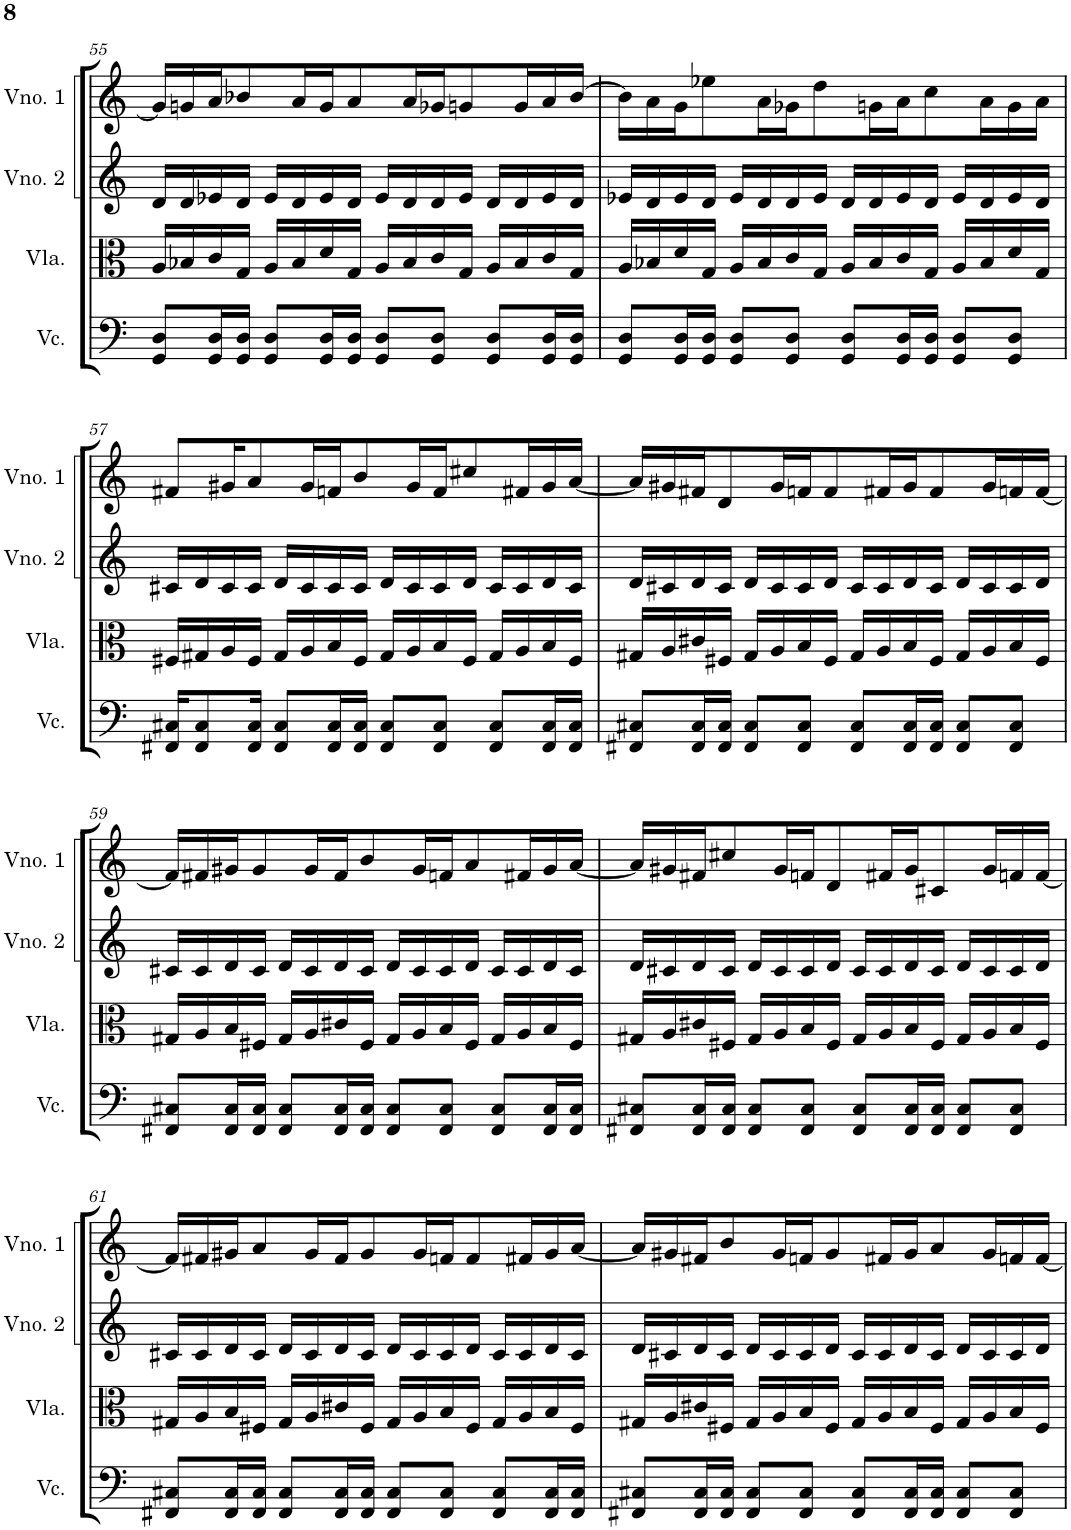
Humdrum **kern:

**kern	**kern	**kern	**kern
*part4	*part3	*part2	*part1
*staff4	*staff3	*staff2	*staff1
*I"Violoncelo	*I"Viola	*I"Violino 2	*I"Violino 1
*I'Vc.	*I'Vla.	*I'Vno. 2	*I'Vno. 1
!!LO:PB:g=z
*clefF4	*clefC3	*clefG2	*clefG2
*k[]	*k[]	*k[]	*k[]
*M4/4	*M4/4	*M4/4	*M4/4
=55	=55	=55	=55
8GG/ 8D/L	16A/LL	16d/LL	16g-/LL]
.	16B-X/	16d/	16gn/
16GG/ 16D/L	16c/	16e-X/	16a/J
16GG/ 16D/JJ	16G/JJ	16d/JJ	8b-X/
8GG/ 8D/L	16A/LL	16e-/LL	.
.	16B-/	16d/	16a/L
16GG/ 16D/L	16d/	16e-/	16g/J
16GG/ 16D/JJ	16G/JJ	16d/JJ	8a/
8GG/ 8D/L	16A/LL	16e-/LL	.
.	16B-/	16d/	16a/L
8GG/ 8D/J	16c/	16d/	16g-X/J
.	16G/JJ	16e-/JJ	8gn/
8GG/ 8D/L	16A/LL	16d/LL	.
.	16B-/	16d/	16g/L
16GG/ 16D/L	16c/	16e-/	16a/
16GG/ 16D/JJ	16G/JJ	16d/JJ	[16b-/JJ
=56	=56	=56	=56
8GG/ 8D/L	16A/LL	16e-X/LL	16b-\LL]
.	16B-X/	16d/	16a\
16GG/ 16D/L	16d/	16e-/	16g\J
16GG/ 16D/JJ	16G/JJ	16d/JJ	8ee-X\
8GG/ 8D/L	16A/LL	16e-/LL	.
.	16B-/	16d/	16a\L
8GG/ 8D/J	16c/	16d/	16g-X\J
.	16G/JJ	16e-/JJ	8dd\
8GG/ 8D/L	16A/LL	16d/LL	.
.	16B-/	16d/	16gn\L
16GG/ 16D/L	16c/	16e-/	16a\J
16GG/ 16D/JJ	16G/JJ	16d/JJ	8cc\
8GG/ 8D/L	16A/LL	16e-/LL	.
.	16B-/	16d/	16a\L
8GG/ 8D/J	16d/	16e-/	16g\
.	16G/JJ	16d/JJ	16a\JJ
!!LO:LB:g=z
=57	=57	=57	=57
16FF#X/ 16C#X/KL	16F#X/LL	16c#X/LL	8f#X/L
8FF#/ 8C#/	16G#X/	16d/	.
.	16A/	16c#/	16g#X/K
16FF#/ 16C#/Jk	16F#/JJ	16c#/JJ	8a/
8FF#/ 8C#/L	16G#/LL	16d/LL	.
.	16A/	16c#/	16g#/L
16FF#/ 16C#/L	16B/	16c#/	16fn/J
16FF#/ 16C#/JJ	16F#/JJ	16c#/JJ	8b/
8FF#/ 8C#/L	16G#/LL	16d/LL	.
.	16A/	16c#/	16g#/L
8FF#/ 8C#/J	16B/	16c#/	16f/J
.	16F#/JJ	16d/JJ	8cc#X/
8FF#/ 8C#/L	16G#/LL	16c#/LL	.
.	16A/	16c#/	16f#X/L
16FF#/ 16C#/L	16B/	16d/	16g#/
16FF#/ 16C#/JJ	16F#/JJ	16c#/JJ	[16a/JJ
=58	=58	=58	=58
8FF#X/ 8C#X/L	16G#X/LL	16d/LL	16a/LL]
.	16A/	16c#X/	16g#X/
16FF#/ 16C#/L	16c#X/	16d/	16f#X/J
16FF#/ 16C#/JJ	16F#X/JJ	16c#/JJ	8d/
8FF#/ 8C#/L	16G#/LL	16d/LL	.
.	16A/	16c#/	16g#/L
8FF#/ 8C#/J	16B/	16c#/	16fn/J
.	16F#/JJ	16d/JJ	8f/
8FF#/ 8C#/L	16G#/LL	16c#/LL	.
.	16A/	16c#/	16f#X/L
16FF#/ 16C#/L	16B/	16d/	16g#/J
16FF#/ 16C#/JJ	16F#/JJ	16c#/JJ	8f#/
8FF#/ 8C#/L	16G#/LL	16d/LL	.
.	16A/	16c#/	16g#/L
8FF#/ 8C#/J	16B/	16c#/	16fn/
.	16F#/JJ	16d/JJ	[16f/JJ
!!LO:LB:g=z
=59	=59	=59	=59
8FF#X/ 8C#X/L	16G#X/LL	16c#X/LL	16f/LL]
.	16A/	16c#/	16f#X/
16FF#/ 16C#/L	16B/	16d/	16g#X/J
16FF#/ 16C#/JJ	16F#X/JJ	16c#/JJ	8g#/
8FF#/ 8C#/L	16G#/LL	16d/LL	.
.	16A/	16c#/	16g#/L
16FF#/ 16C#/L	16c#X/	16d/	16f#/J
16FF#/ 16C#/JJ	16F#/JJ	16c#/JJ	8b/
8FF#/ 8C#/L	16G#/LL	16d/LL	.
.	16A/	16c#/	16g#/L
8FF#/ 8C#/J	16B/	16c#/	16fn/J
.	16F#/JJ	16d/JJ	8a/
8FF#/ 8C#/L	16G#/LL	16c#/LL	.
.	16A/	16c#/	16f#X/L
16FF#/ 16C#/L	16B/	16d/	16g#/
16FF#/ 16C#/JJ	16F#/JJ	16c#/JJ	[16a/JJ
=60	=60	=60	=60
8FF#X/ 8C#X/L	16G#X/LL	16d/LL	16a/LL]
.	16A/	16c#X/	16g#X/
16FF#/ 16C#/L	16c#X/	16d/	16f#X/J
16FF#/ 16C#/JJ	16F#X/JJ	16c#/JJ	8cc#X/
8FF#/ 8C#/L	16G#/LL	16d/LL	.
.	16A/	16c#/	16g#/L
8FF#/ 8C#/J	16B/	16c#/	16fn/J
.	16F#/JJ	16d/JJ	8d/
8FF#/ 8C#/L	16G#/LL	16c#/LL	.
.	16A/	16c#/	16f#X/L
16FF#/ 16C#/L	16B/	16d/	16g#/J
16FF#/ 16C#/JJ	16F#/JJ	16c#/JJ	8c#X/
8FF#/ 8C#/L	16G#/LL	16d/LL	.
.	16A/	16c#/	16g#/L
8FF#/ 8C#/J	16B/	16c#/	16fn/
.	16F#/JJ	16d/JJ	[16f/JJ
!!LO:LB:g=z
=61	=61	=61	=61
8FF#X/ 8C#X/L	16G#X/LL	16c#X/LL	16f/LL]
.	16A/	16c#/	16f#X/
16FF#/ 16C#/L	16B/	16d/	16g#X/J
16FF#/ 16C#/JJ	16F#X/JJ	16c#/JJ	8a/
8FF#/ 8C#/L	16G#/LL	16d/LL	.
.	16A/	16c#/	16g#/L
16FF#/ 16C#/L	16c#X/	16d/	16f#/J
16FF#/ 16C#/JJ	16F#/JJ	16c#/JJ	8g#/
8FF#/ 8C#/L	16G#/LL	16d/LL	.
.	16A/	16c#/	16g#/L
8FF#/ 8C#/J	16B/	16c#/	16fn/J
.	16F#/JJ	16d/JJ	8f/
8FF#/ 8C#/L	16G#/LL	16c#/LL	.
.	16A/	16c#/	16f#X/L
16FF#/ 16C#/L	16B/	16d/	16g#/
16FF#/ 16C#/JJ	16F#/JJ	16c#/JJ	[16a/JJ
=62	=62	=62	=62
8FF#X/ 8C#X/L	16G#X/LL	16d/LL	16a/LL]
.	16A/	16c#X/	16g#X/
16FF#/ 16C#/L	16c#X/	16d/	16f#X/J
16FF#/ 16C#/JJ	16F#X/JJ	16c#/JJ	8b/
8FF#/ 8C#/L	16G#/LL	16d/LL	.
.	16A/	16c#/	16g#/L
8FF#/ 8C#/J	16B/	16c#/	16fn/J
.	16F#/JJ	16d/JJ	8g#/
8FF#/ 8C#/L	16G#/LL	16c#/LL	.
.	16A/	16c#/	16f#X/L
16FF#/ 16C#/L	16B/	16d/	16g#/J
16FF#/ 16C#/JJ	16F#/JJ	16c#/JJ	8a/
8FF#/ 8C#/L	16G#/LL	16d/LL	.
.	16A/	16c#/	16g#/L
8FF#/ 8C#/J	16B/	16c#/	16fn/
.	16F#/JJ	16d/JJ	[16f/JJ
=	=	=	=
*-	*-	*-	*-
